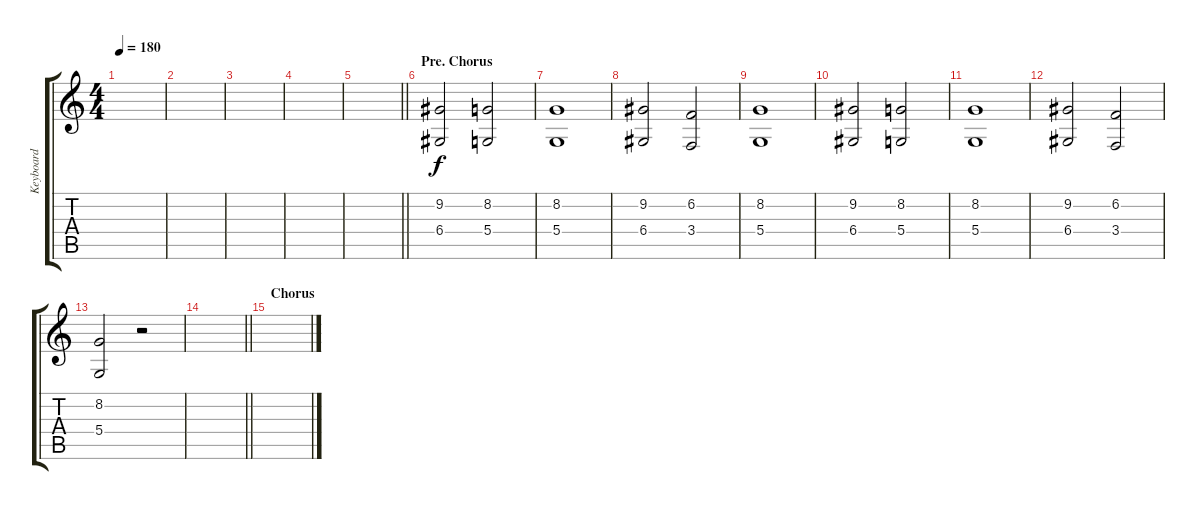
\track ("Keyboard" "Keyboard") {instrument stringensemble1}
\staff {score tabs}
\tuning (E4 B3 G3 D3 A2 E2) {hide}
\ts (4 4)
\tempo 180
\clef g2
\ks c
|
|
|
|
\barLineRight lightlight
|
\section ("" "Pre. Chorus")
(9.2 6.4).2 (8.2 5.4).2 |
(8.2 5.4).1 |
(9.2 6.4).2 (6.2 3.4).2 |
(8.2 5.4).1 |
(9.2 6.4).2 (8.2 5.4).2 |
(8.2 5.4).1 |
(9.2 6.4).2 (6.2 3.4).2 |
(8.2 5.4).2 r.2 |
\barLineRight lightlight
|
\section ("" "Chorus")
